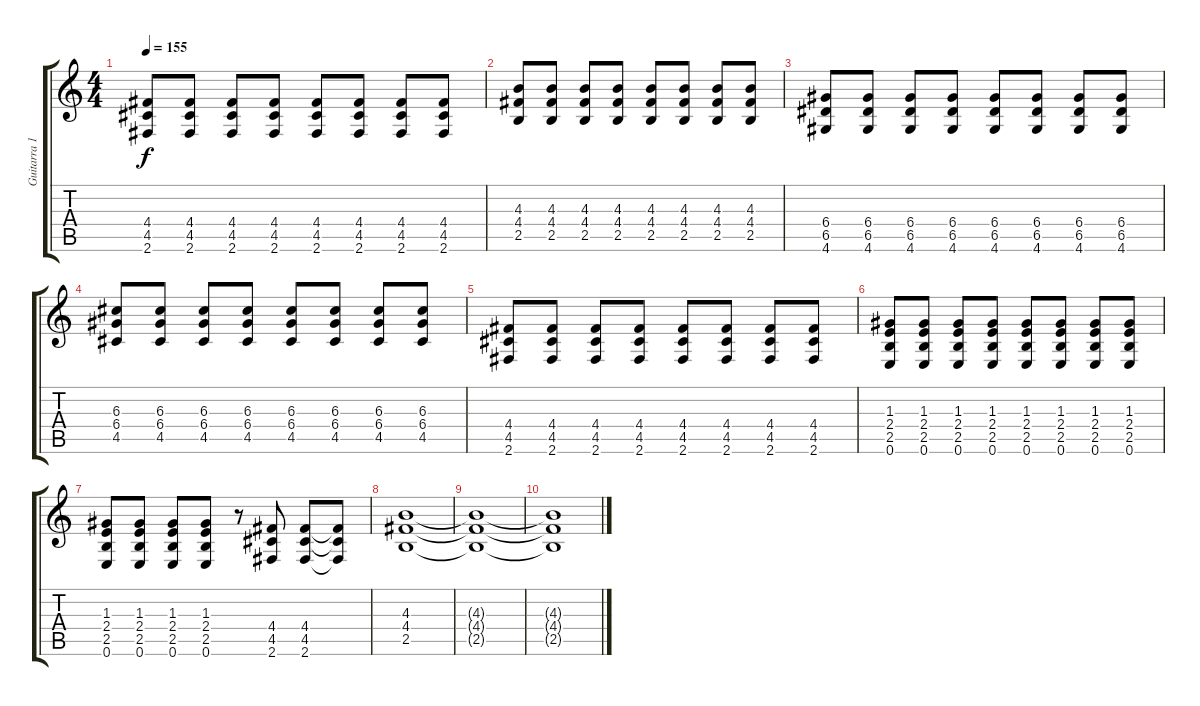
\track ("Guitarra 1 RSE" "Guitarra 1") {instrument distortionguitar}
\staff {score tabs}
\tuning (E4 B3 G3 D3 A2 E2) {hide}
\ts (4 4)
\tempo 155
\clef g2
\ks c
(4.4 4.5 2.6).8{dy f} (4.4 4.5 2.6).8 (4.4 4.5 2.6).8 (4.4 4.5 2.6).8 (4.4 4.5 2.6).8 (4.4 4.5 2.6).8 (4.4 4.5 2.6).8 (4.4 4.5 2.6).8 |
(4.3 4.4 2.5).8 (4.3 4.4 2.5).8 (4.3 4.4 2.5).8 (4.3 4.4 2.5).8 (4.3 4.4 2.5).8 (4.3 4.4 2.5).8 (4.3 4.4 2.5).8 (4.3 4.4 2.5).8 |
(6.4 6.5 4.6).8 (6.4 6.5 4.6).8 (6.4 6.5 4.6).8 (6.4 6.5 4.6).8 (6.4 6.5 4.6).8 (6.4 6.5 4.6).8 (6.4 6.5 4.6).8 (6.4 6.5 4.6).8 |
(6.3 6.4 4.5).8 (6.3 6.4 4.5).8 (6.3 6.4 4.5).8 (6.3 6.4 4.5).8 (6.3 6.4 4.5).8 (6.3 6.4 4.5).8 (6.3 6.4 4.5).8 (6.3 6.4 4.5).8 |
(4.4 4.5 2.6).8 (4.4 4.5 2.6).8 (4.4 4.5 2.6).8 (4.4 4.5 2.6).8 (4.4 4.5 2.6).8 (4.4 4.5 2.6).8 (4.4 4.5 2.6).8 (4.4 4.5 2.6).8 |
(1.3 2.4 2.5 0.6).8 (1.3 2.4 2.5 0.6).8 (1.3 2.4 2.5 0.6).8 (1.3 2.4 2.5 0.6).8 (1.3 2.4 2.5 0.6).8 (1.3 2.4 2.5 0.6).8 (1.3 2.4 2.5 0.6).8 (1.3 2.4 2.5 0.6).8 |
(1.3 2.4 2.5 0.6).8 (1.3 2.4 2.5 0.6).8 (1.3 2.4 2.5 0.6).8 (1.3 2.4 2.5 0.6).8 r.8 (4.4 4.5 2.6).8 (4.4 4.5 2.6).8 (4.4{t} 4.5{t} 2.6{t}).8 |
(4.3 4.4 2.5).1 |
(4.3{t} 4.4{t} 2.5{t}).1 |
(4.3{t} 4.4{t} 2.5{t}).1
